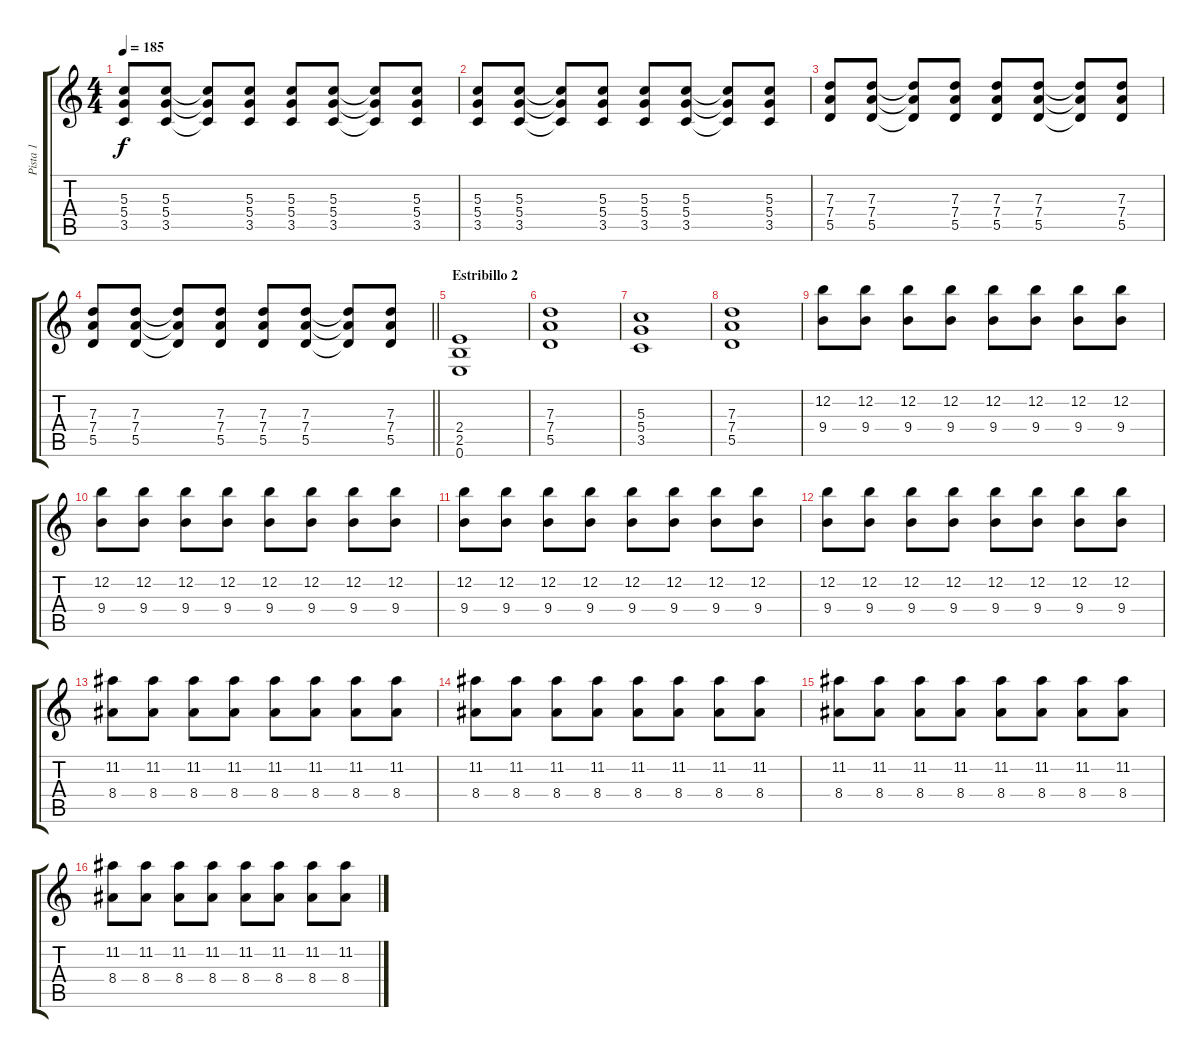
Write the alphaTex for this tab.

\track ("Pista 1" "Pista 1") {instrument distortionguitar}
\staff {score tabs}
\tuning (E4 B3 G3 D3 A2 E2) {hide}
\ts (4 4)
\tempo 185
\clef g2
\ks c
(5.3 5.4 3.5).8{dy f} (5.3 5.4 3.5).8 (5.3{t} 5.4{t} 3.5{t}).8 (5.3 5.4 3.5).8 (5.3 5.4 3.5).8 (5.3 5.4 3.5).8 (5.3{t} 5.4{t} 3.5{t}).8 (5.3 5.4 3.5).8 |
(5.3 5.4 3.5).8 (5.3 5.4 3.5).8 (5.3{t} 5.4{t} 3.5{t}).8 (5.3 5.4 3.5).8 (5.3 5.4 3.5).8 (5.3 5.4 3.5).8 (5.3{t} 5.4{t} 3.5{t}).8 (5.3 5.4 3.5).8 |
(7.3 7.4 5.5).8 (7.3 7.4 5.5).8 (7.3{t} 7.4{t} 5.5{t}).8 (7.3 7.4 5.5).8 (7.3 7.4 5.5).8 (7.3 7.4 5.5).8 (7.3{t} 7.4{t} 5.5{t}).8 (7.3 7.4 5.5).8 |
\barLineRight lightlight
(7.3 7.4 5.5).8 (7.3 7.4 5.5).8 (7.3{t} 7.4{t} 5.5{t}).8 (7.3 7.4 5.5).8 (7.3 7.4 5.5).8 (7.3 7.4 5.5).8 (7.3{t} 7.4{t} 5.5{t}).8 (7.3 7.4 5.5).8 |
\section ("" "Estribillo 2")
(2.4 2.5 0.6).1 |
(7.3 7.4 5.5).1 |
(5.3 5.4 3.5).1 |
(7.3 7.4 5.5).1 |
(12.2 9.4).8 (12.2 9.4).8 (12.2 9.4).8 (12.2 9.4).8 (12.2 9.4).8 (12.2 9.4).8 (12.2 9.4).8 (12.2 9.4).8 |
(12.2 9.4).8 (12.2 9.4).8 (12.2 9.4).8 (12.2 9.4).8 (12.2 9.4).8 (12.2 9.4).8 (12.2 9.4).8 (12.2 9.4).8 |
(12.2 9.4).8 (12.2 9.4).8 (12.2 9.4).8 (12.2 9.4).8 (12.2 9.4).8 (12.2 9.4).8 (12.2 9.4).8 (12.2 9.4).8 |
(12.2 9.4).8 (12.2 9.4).8 (12.2 9.4).8 (12.2 9.4).8 (12.2 9.4).8 (12.2 9.4).8 (12.2 9.4).8 (12.2 9.4).8 |
(11.2 8.4).8 (11.2 8.4).8 (11.2 8.4).8 (11.2 8.4).8 (11.2 8.4).8 (11.2 8.4).8 (11.2 8.4).8 (11.2 8.4).8 |
(11.2 8.4).8 (11.2 8.4).8 (11.2 8.4).8 (11.2 8.4).8 (11.2 8.4).8 (11.2 8.4).8 (11.2 8.4).8 (11.2 8.4).8 |
(11.2 8.4).8 (11.2 8.4).8 (11.2 8.4).8 (11.2 8.4).8 (11.2 8.4).8 (11.2 8.4).8 (11.2 8.4).8 (11.2 8.4).8 |
(11.2 8.4).8 (11.2 8.4).8 (11.2 8.4).8 (11.2 8.4).8 (11.2 8.4).8 (11.2 8.4).8 (11.2 8.4).8 (11.2 8.4).8
